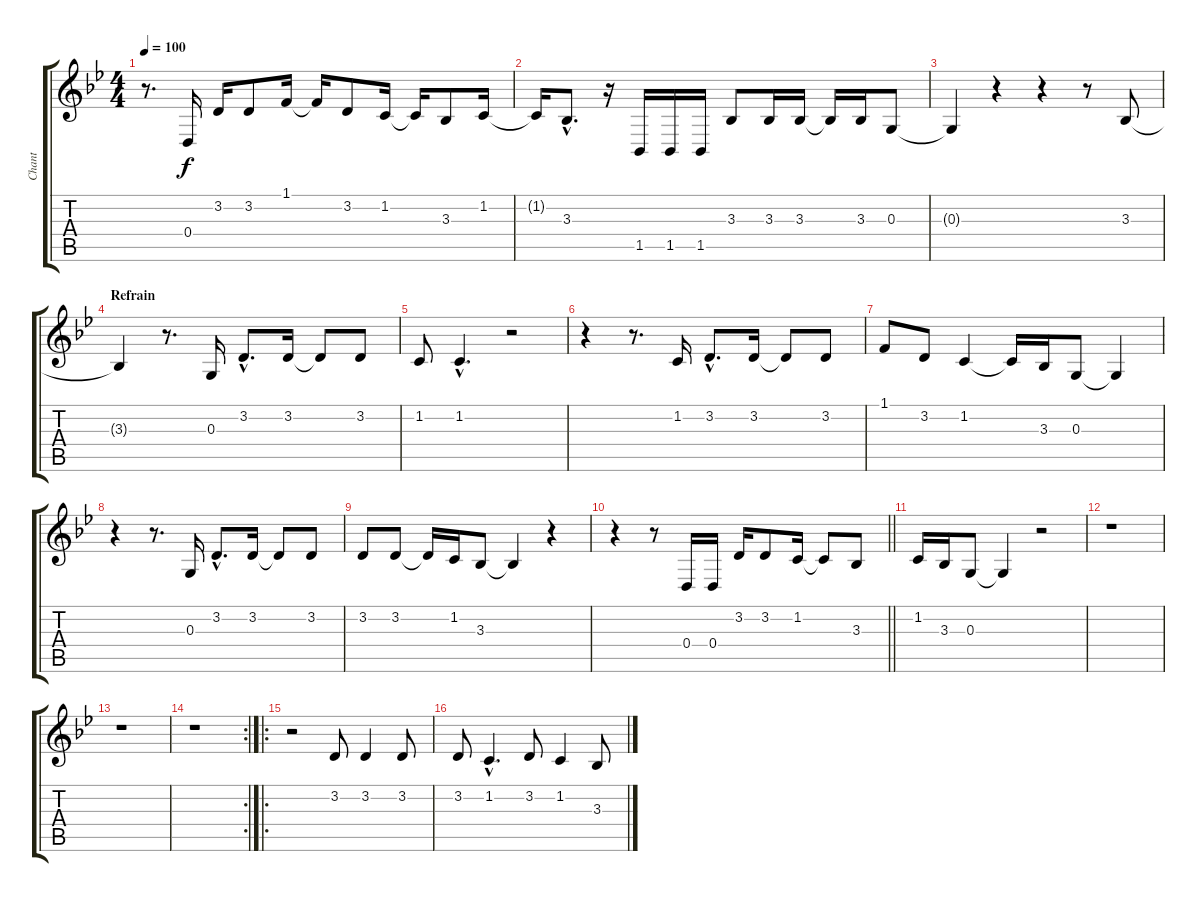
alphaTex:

\track ("Chant" "Chant") {instrument choiraahs}
\staff {score tabs}
\tuning (E4 B3 G3 D3 A2 E2) {hide}
\ts (4 4)
\tempo 100
\clef g2
\ks bb
r.8{d dy f} 0.4.16 3.2.16 3.2.8 1.1.16 1.1{t}.16 3.2.8 1.2.16 1.2{t}.16 3.3.8 1.2.16 |
1.2{t}.16 3.3{hac}.8{d} r.16 1.5.16 1.5.16 1.5.16 3.3.8 3.3.16 3.3.16 3.3{t}.16 3.3.16 0.3.8 |
0.3{t}.4 r.4 r.4 r.8 3.3.8 |
\section ("" "Refrain")
3.3{t}.4 r.8{d} 0.3.16 3.2{hac}.8{d} 3.2.16 3.2{t}.8 3.2.8 |
1.2.8 1.2{hac}.4{d} r.2 |
r.4 r.8{d} 1.2.16 3.2{hac}.8{d} 3.2.16 3.2{t}.8 3.2.8 |
1.1.8 3.2.8 1.2.4 1.2{t}.16 3.3.16 0.3.8 0.3{t}.4 |
r.4 r.8{d} 0.3.16 3.2{hac}.8{d} 3.2.16 3.2{t}.8 3.2.8 |
3.2.8 3.2.8 3.2{t}.16 1.2.16 3.3.8 3.3{t}.4 r.4 |
\barLineRight lightlight
r.4 r.8 0.4.16 0.4.16 3.2.16 3.2.8 1.2.16 1.2{t}.8 3.3.8 |
1.2.16 3.3.16 0.3.8 0.3{t}.4 r.2 |
r.1 |
r.1 |
\rc 2
r.1 |
\ro
r.2 3.2.8 3.2.4 3.2.8 |
3.2.8 1.2{hac}.4{d} 3.2.8 1.2.4 3.3.8
